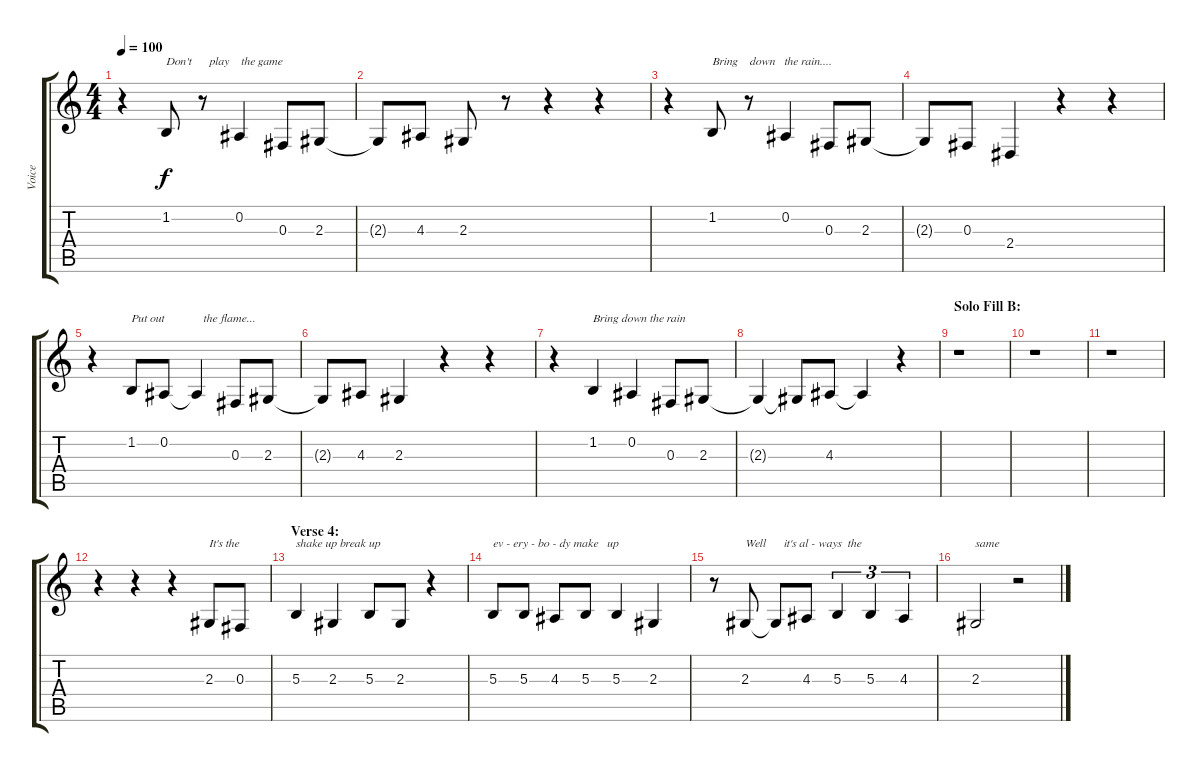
\track ("Voice" "Voice") {instrument violin}
\staff {score tabs}
\tuning (Eb4 Bb3 Gb3 Db3 Ab2 Eb2) {hide}
\ts (4 4)
\tempo 100
\clef g2
\ks c
r.4{dy f} 1.2.8{txt "Don't      play    the game"} r.8 0.2.4 0.3.8 2.3.8 |
2.3{t}.8 4.3.8 2.3.8 r.8 r.4 r.4 |
r.4 1.2.8{txt "Bring    down   the rain...."} r.8 0.2.4 0.3.8 2.3.8 |
2.3{t}.8 0.3.8 2.4.4 r.4 r.4 |
r.4 1.2.8{txt "Put out             the flame..."} 0.2.8 0.2{t}.4 0.3.8 2.3.8 |
2.3{t}.8 4.3.8 2.3.4 r.4 r.4 |
r.4 1.2.4{txt "Bring down the rain"} 0.2.4 0.3.8 2.3.8 |
2.3{t}.4 2.3{t}.8 4.3.8 4.3{t}.4 r.4 |
\section ("" "Solo Fill B:")
r.1 |
r.1 |
r.1 |
r.4 r.4 r.4 2.3.8{txt "It's the"} 0.3.8 |
\section ("" "Verse 4:")
5.3.4{txt "shake up break up"} 2.3.4 5.3.8 2.3.8 r.4 |
5.3.8{txt "ev - ery - bo - dy make   up"} 5.3.8 4.3.8 5.3.8 5.3.4 2.3.4 |
r.8 2.3.8{txt "Well      it's al - ways  the "} 2.3{t}.8 4.3.8 5.3.4{tu (3 2)} 5.3.4{tu (3 2)} 4.3.4{tu (3 2)} |
2.3.2{txt "same"} r.2
